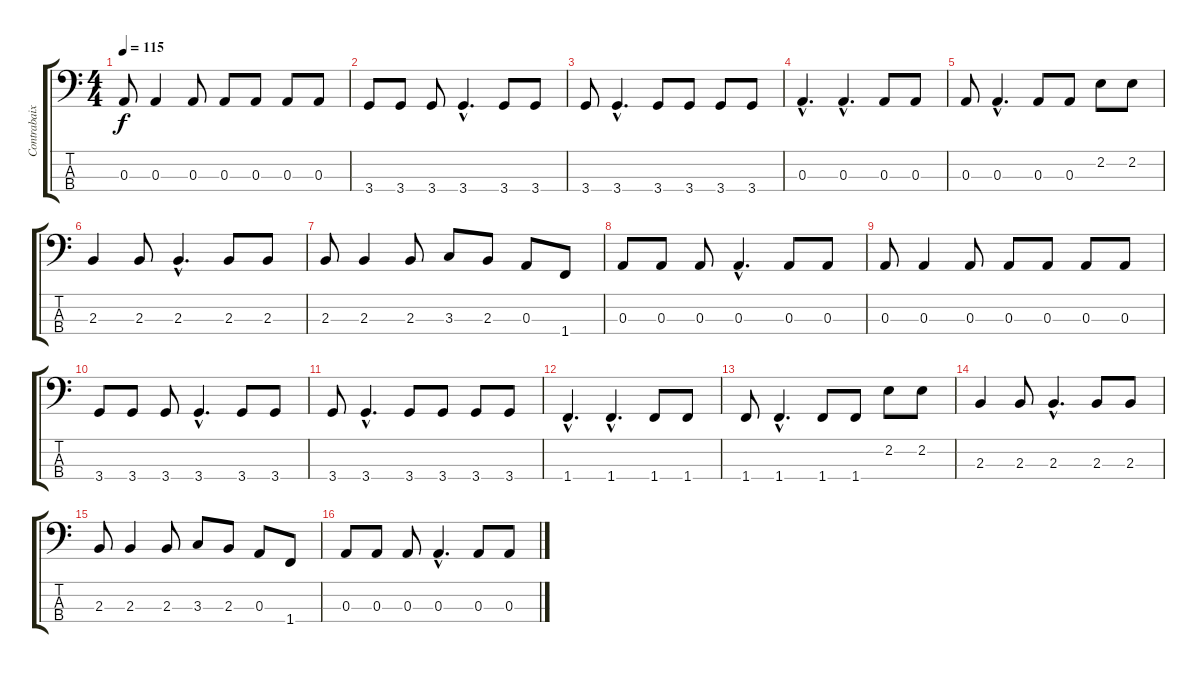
\track ("Contrabaixo" "Contrabaix") {instrument contrabass}
\staff {score tabs}
\tuning (G2 D2 A1 E1) {hide}
\ts (4 4)
\tempo 115
\clef f4
\ks c
0.3.8{dy f} 0.3.4 0.3.8 0.3.8 0.3.8 0.3.8 0.3.8 |
3.4.8 3.4.8 3.4.8 3.4{hac}.4{d} 3.4.8 3.4.8 |
3.4.8 3.4{hac}.4{d} 3.4.8 3.4.8 3.4.8 3.4.8 |
0.3{hac}.4{d} 0.3{hac}.4{d} 0.3.8 0.3.8 |
0.3.8 0.3{hac}.4{d} 0.3.8 0.3.8 2.2.8 2.2.8 |
2.3.4 2.3.8 2.3{hac}.4{d} 2.3.8 2.3.8 |
2.3.8 2.3.4 2.3.8 3.3.8 2.3.8 0.3.8 1.4.8 |
0.3.8 0.3.8 0.3.8 0.3{hac}.4{d} 0.3.8 0.3.8 |
0.3.8 0.3.4 0.3.8 0.3.8 0.3.8 0.3.8 0.3.8 |
3.4.8 3.4.8 3.4.8 3.4{hac}.4{d} 3.4.8 3.4.8 |
3.4.8 3.4{hac}.4{d} 3.4.8 3.4.8 3.4.8 3.4.8 |
1.4{hac}.4{d} 1.4{hac}.4{d} 1.4.8 1.4.8 |
1.4.8 1.4{hac}.4{d} 1.4.8 1.4.8 2.2.8 2.2.8 |
2.3.4 2.3.8 2.3{hac}.4{d} 2.3.8 2.3.8 |
2.3.8 2.3.4 2.3.8 3.3.8 2.3.8 0.3.8 1.4.8 |
0.3.8 0.3.8 0.3.8 0.3{hac}.4{d} 0.3.8 0.3.8
